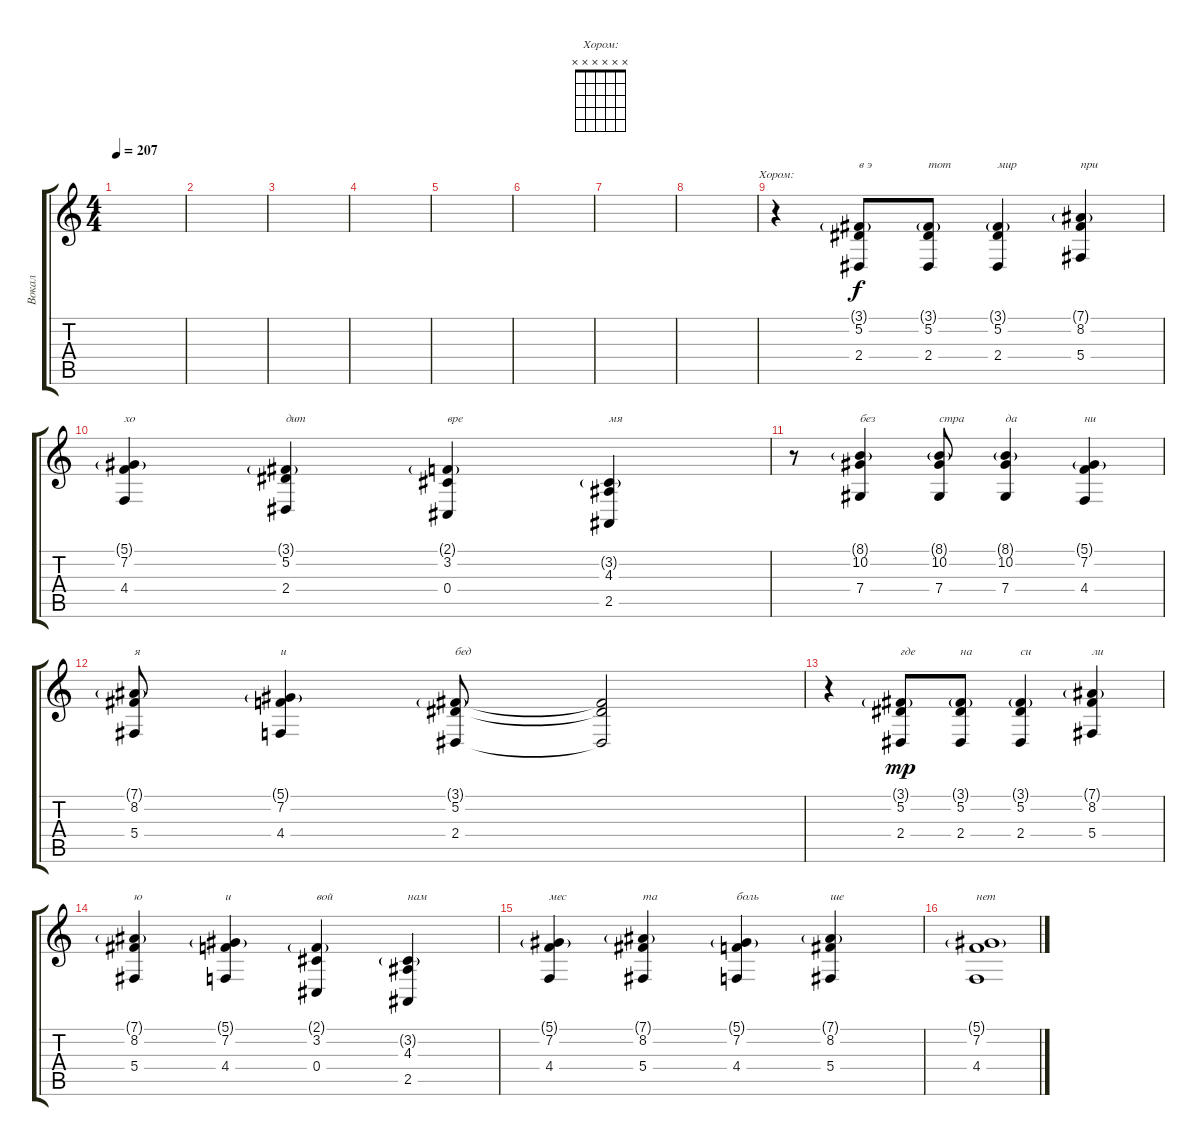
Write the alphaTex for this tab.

\track ("Вокал" "Вокал") {instrument voiceoohs}
\staff {score tabs}
\tuning (Eb4 Bb3 Gb3 Db3 Ab2 Eb2) {hide}
\chord ("Хором:" x x x x x x)
\ts (4 4)
\tempo 207
\clef g2
\ks c
|
|
|
|
|
|
|
|
r.4{ch "Хором:" volume 15 instrument voiceoohs} (3.1{g} 5.2 2.4).8{txt "в э"} (3.1{g} 5.2 2.4).8{txt "тот"} (3.1{g} 5.2 2.4).4{txt "мир"} (7.1{g} 8.2 5.4).4{txt "при"} |
(5.1{g} 7.2 4.4).4{txt "хо"} (3.1{g} 5.2 2.4).4{txt "дит"} (2.1{g} 3.2 0.4).4{txt "вре"} (3.2{g} 4.3 2.5).4{txt "мя"} |
r.8 (8.1{g} 10.2 7.4).4{txt "без"} (8.1{g} 10.2 7.4).8{txt "стра"} (8.1{g} 10.2 7.4).4{txt "да"} (5.1{g} 7.2 4.4).4{txt "ни"} |
(7.1{g} 8.2 5.4).8{txt "я"} (5.1{g} 7.2 4.4).4{txt "и"} (3.1{g} 5.2 2.4).8{txt "бед"} (3.1{t} 5.2{t} 2.4{t}).2{dy f} |
r.4 (3.1{g} 5.2 2.4).8{txt "где" dy mp} (3.1{g} 5.2 2.4).8{txt "на"} (3.1{g} 5.2 2.4).4{txt "си"} (7.1{g} 8.2 5.4).4{txt "ли"} |
(7.1{g} 8.2 5.4).4{txt "ю"} (5.1{g} 7.2 4.4).4{txt "и"} (2.1{g} 3.2 0.4).4{txt "вой"} (3.2{g} 4.3 2.5).4{txt "нам"} |
(5.1{g} 7.2 4.4).4{txt "мес"} (7.1{g} 8.2 5.4).4{txt "та"} (5.1{g} 7.2 4.4).4{txt "боль"} (7.1{g} 8.2 5.4).4{txt "ше"} |
(5.1{g} 7.2 4.4).1{txt "нет"}
